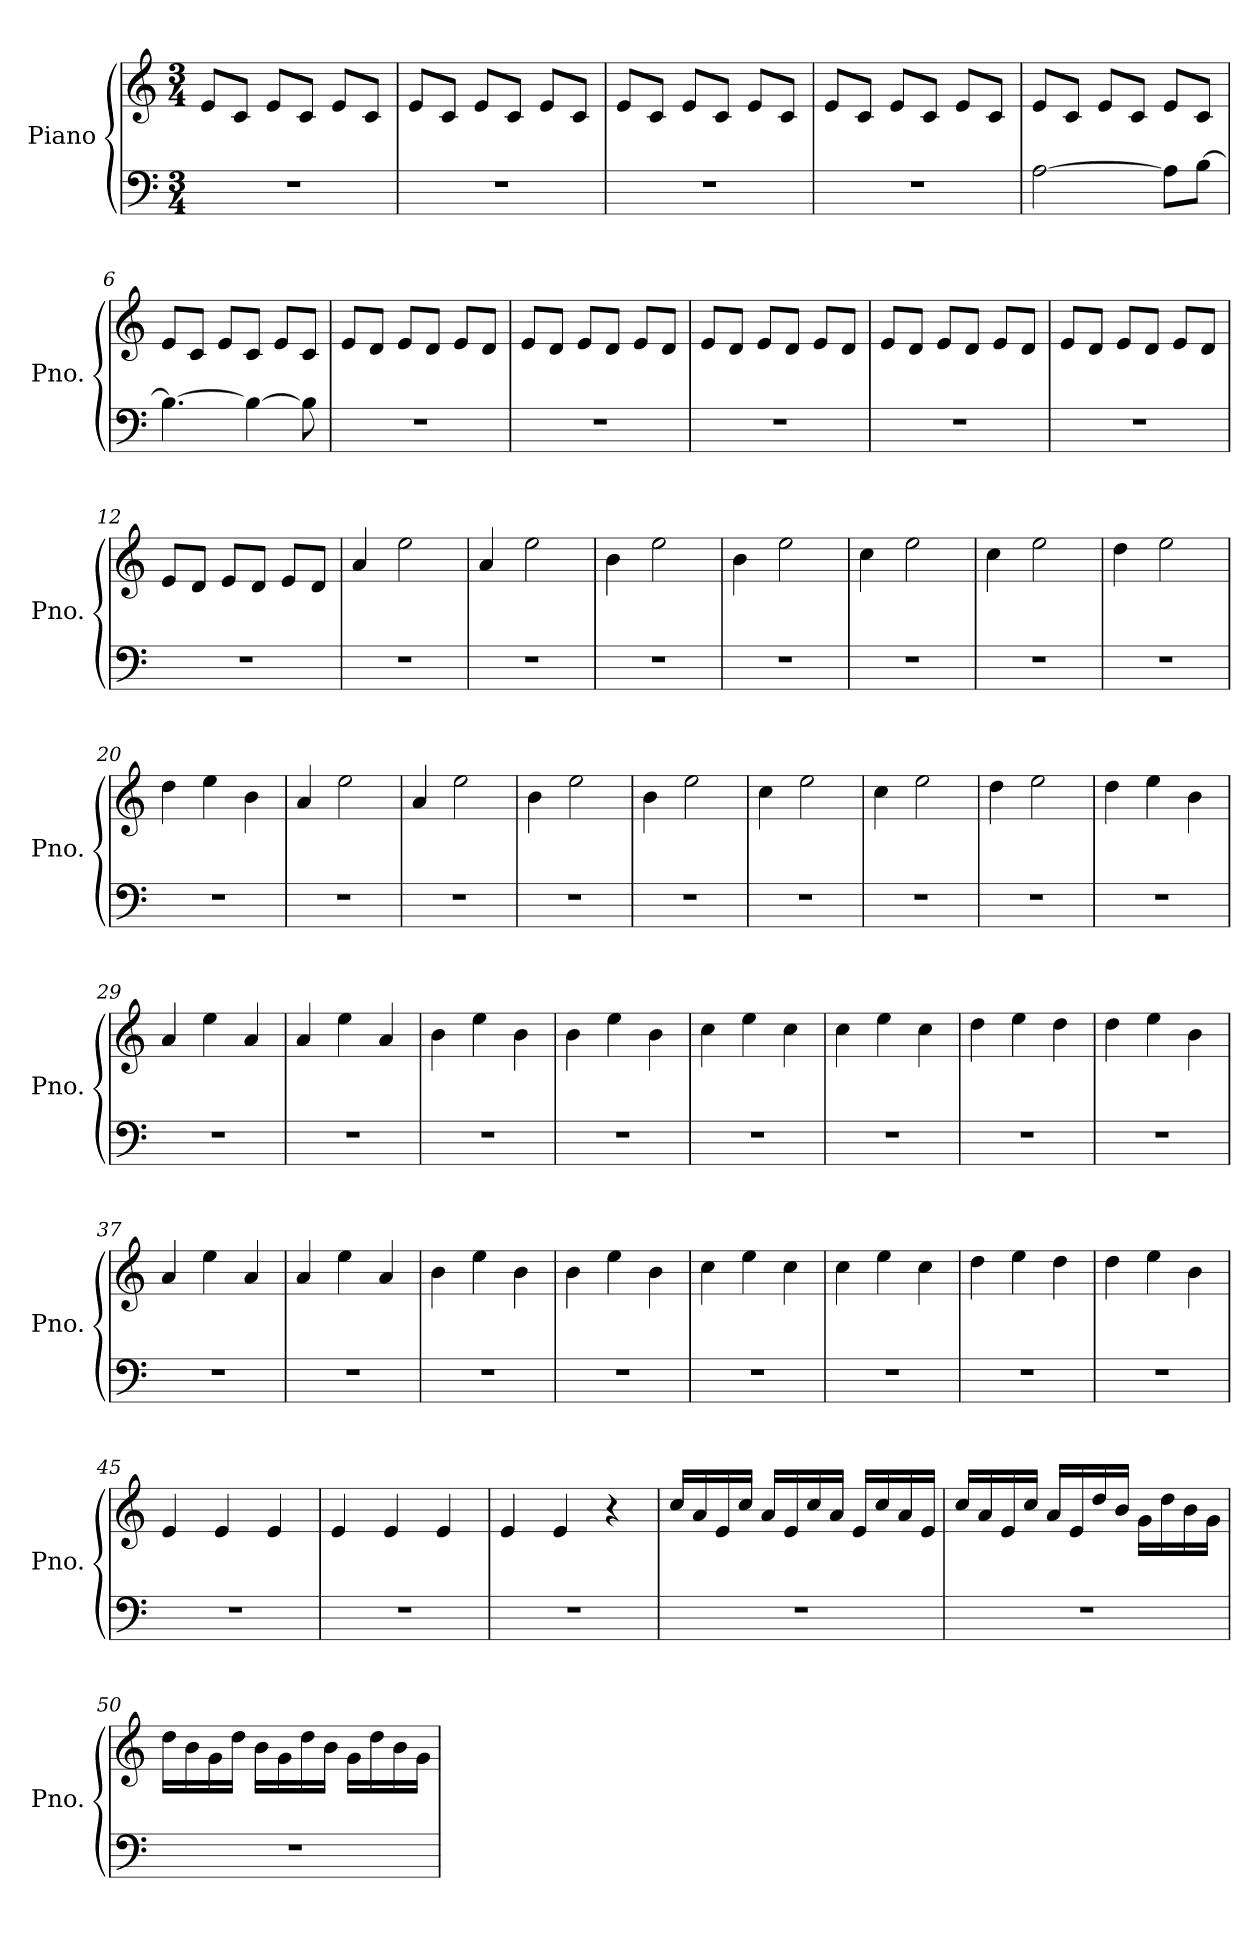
**kern	**kern
*part1	*part1
*staff2	*staff1
*I"Piano	*
*I'Pno.	*
*clefF4	*clefG2
*k[]	*k[]
*M3/4	*M3/4
=1	=1
2.r	8e/L
.	8c/J
.	8e/L
.	8c/J
.	8e/L
.	8c/J
=2	=2
2.r	8e/L
.	8c/J
.	8e/L
.	8c/J
.	8e/L
.	8c/J
=3	=3
2.r	8e/L
.	8c/J
.	8e/L
.	8c/J
.	8e/L
.	8c/J
=4	=4
2.r	8e/L
.	8c/J
.	8e/L
.	8c/J
.	8e/L
.	8c/J
=5	=5
[2A\	8e/L
.	8c/J
.	8e/L
.	8c/J
8A\L]	8e/L
[8B\J	8c/J
=6	=6
4.B\_	8e/L
.	8c/J
.	8e/L
4B\_	8c/J
.	8e/L
8B\]	8c/J
!!LO:LB:g=z
=7	=7
2.r	8e/L
.	8d/J
.	8e/L
.	8d/J
.	8e/L
.	8d/J
=8	=8
2.r	8e/L
.	8d/J
.	8e/L
.	8d/J
.	8e/L
.	8d/J
=9	=9
2.r	8e/L
.	8d/J
.	8e/L
.	8d/J
.	8e/L
.	8d/J
=10	=10
2.r	8e/L
.	8d/J
.	8e/L
.	8d/J
.	8e/L
.	8d/J
=11	=11
2.r	8e/L
.	8d/J
.	8e/L
.	8d/J
.	8e/L
.	8d/J
=12	=12
2.r	8e/L
.	8d/J
.	8e/L
.	8d/J
.	8e/L
.	8d/J
=13	=13
2.r	4a/
.	2ee\
=14	=14
2.r	4a/
.	2ee\
!!LO:LB:g=z
=15	=15
2.r	4b\
.	2ee\
=16	=16
2.r	4b\
.	2ee\
=17	=17
2.r	4cc\
.	2ee\
=18	=18
2.r	4cc\
.	2ee\
=19	=19
2.r	4dd\
.	2ee\
=20	=20
2.r	4dd\
.	4ee\
.	4b\
=21	=21
2.r	4a/
.	2ee\
=22	=22
2.r	4a/
.	2ee\
=23	=23
2.r	4b\
.	2ee\
=24	=24
2.r	4b\
.	2ee\
=25	=25
2.r	4cc\
.	2ee\
=26	=26
2.r	4cc\
.	2ee\
=27	=27
2.r	4dd\
.	2ee\
=28	=28
2.r	4dd\
.	4ee\
.	4b\
!!LO:LB:g=z
=29	=29
2.r	4a/
.	4ee\
.	4a/
=30	=30
2.r	4a/
.	4ee\
.	4a/
=31	=31
2.r	4b\
.	4ee\
.	4b\
=32	=32
2.r	4b\
.	4ee\
.	4b\
=33	=33
2.r	4cc\
.	4ee\
.	4cc\
=34	=34
2.r	4cc\
.	4ee\
.	4cc\
=35	=35
2.r	4dd\
.	4ee\
.	4dd\
=36	=36
2.r	4dd\
.	4ee\
.	4b\
=37	=37
2.r	4a/
.	4ee\
.	4a/
=38	=38
2.r	4a/
.	4ee\
.	4a/
=39	=39
2.r	4b\
.	4ee\
.	4b\
!!LO:LB:g=z
=40	=40
2.r	4b\
.	4ee\
.	4b\
=41	=41
2.r	4cc\
.	4ee\
.	4cc\
=42	=42
2.r	4cc\
.	4ee\
.	4cc\
=43	=43
2.r	4dd\
.	4ee\
.	4dd\
=44	=44
2.r	4dd\
.	4ee\
.	4b\
=45	=45
2.r	4e/
.	4e/
.	4e/
=46	=46
2.r	4e/
.	4e/
.	4e/
=47	=47
2.r	4e/
.	4e/
.	4r
=48	=48
2.r	16cc/LL
.	16a/
.	16e/
.	16cc/JJ
.	16a/LL
.	16e/
.	16cc/
.	16a/JJ
.	16e/LL
.	16cc/
.	16a/
.	16e/JJ
!!LO:LB:g=z
=49	=49
2.r	16cc/LL
.	16a/
.	16e/
.	16cc/JJ
.	16a/LL
.	16e/
.	16dd/
.	16b/JJ
.	16g\LL
.	16dd\
.	16b\
.	16g\JJ
=50	=50
2.r	16dd\LL
.	16b\
.	16g\
.	16dd\JJ
.	16b\LL
.	16g\
.	16dd\
.	16b\JJ
.	16g\LL
.	16dd\
.	16b\
.	16g\JJ
=	=
*-	*-
